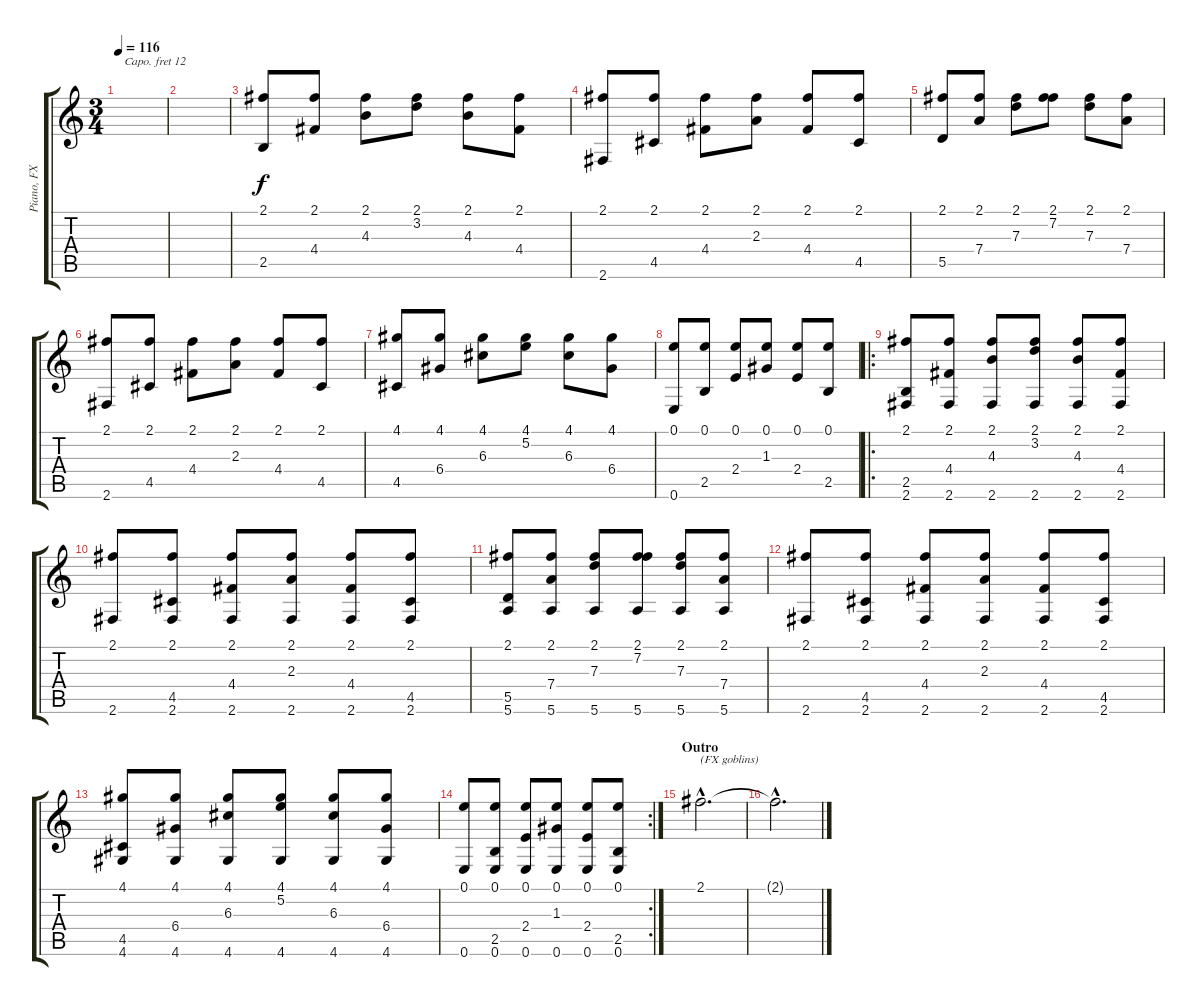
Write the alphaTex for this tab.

\track ("Piano, FX" "Piano, FX") {instrument electricgrandpiano}
\staff {score tabs}
\capo 12
\tuning (E4 B3 G3 D3 A2 E2) {hide}
\ts (3 4)
\tempo 116
\clef g2
\ks c
|
|
(2.1 2.5).8{volume 16} (2.1 4.4).8 (2.1 4.3).8 (2.1 3.2).8 (2.1 4.3).8 (2.1 4.4).8 |
(2.1 2.6).8 (2.1 4.5).8 (2.1 4.4).8 (2.1 2.3).8 (2.1 4.4).8 (2.1 4.5).8 |
(2.1 5.5).8 (2.1 7.4).8 (2.1 7.3).8 (2.1 7.2).8 (2.1 7.3).8 (2.1 7.4).8 |
(2.1 2.6).8 (2.1 4.5).8 (2.1 4.4).8 (2.1 2.3).8 (2.1 4.4).8 (2.1 4.5).8 |
(4.1 4.5).8 (4.1 6.4).8 (4.1 6.3).8 (4.1 5.2).8 (4.1 6.3).8 (4.1 6.4).8 |
(0.1 0.6).8 (0.1 2.5).8 (0.1 2.4).8 (0.1 1.3).8 (0.1 2.4).8 (0.1 2.5).8 |
\ro
(2.1 2.5 2.6).8{volume 16} (2.1 4.4 2.6).8 (2.1 4.3 2.6).8 (2.1 3.2 2.6).8 (2.1 4.3 2.6).8 (2.1 4.4 2.6).8 |
(2.1 2.6).8 (2.1 4.5 2.6).8 (2.1 4.4 2.6).8 (2.1 2.3 2.6).8 (2.1 4.4 2.6).8 (2.1 4.5 2.6).8 |
(2.1 5.5 5.6).8 (2.1 7.4 5.6).8 (2.1 7.3 5.6).8 (2.1 7.2 5.6).8 (2.1 7.3 5.6).8 (2.1 7.4 5.6).8 |
(2.1 2.6).8 (2.1 4.5 2.6).8 (2.1 4.4 2.6).8 (2.1 2.3 2.6).8 (2.1 4.4 2.6).8 (2.1 4.5 2.6).8 |
(4.1 4.5 4.6).8 (4.1 6.4 4.6).8 (4.1 6.3 4.6).8 (4.1 5.2 4.6).8 (4.1 6.3 4.6).8 (4.1 6.4 4.6).8 |
\rc 2
(0.1 0.6).8 (0.1 2.5 0.6).8 (0.1 2.4 0.6).8 (0.1 1.3 0.6).8 (0.1 2.4 0.6).8 (0.1 2.5 0.6).8 |
\section ("" "Outro")
2.1{hac}.2{d txt "(FX goblins)" volume 14 instrument fx6goblins} |
2.1{hac t}.2{d}
